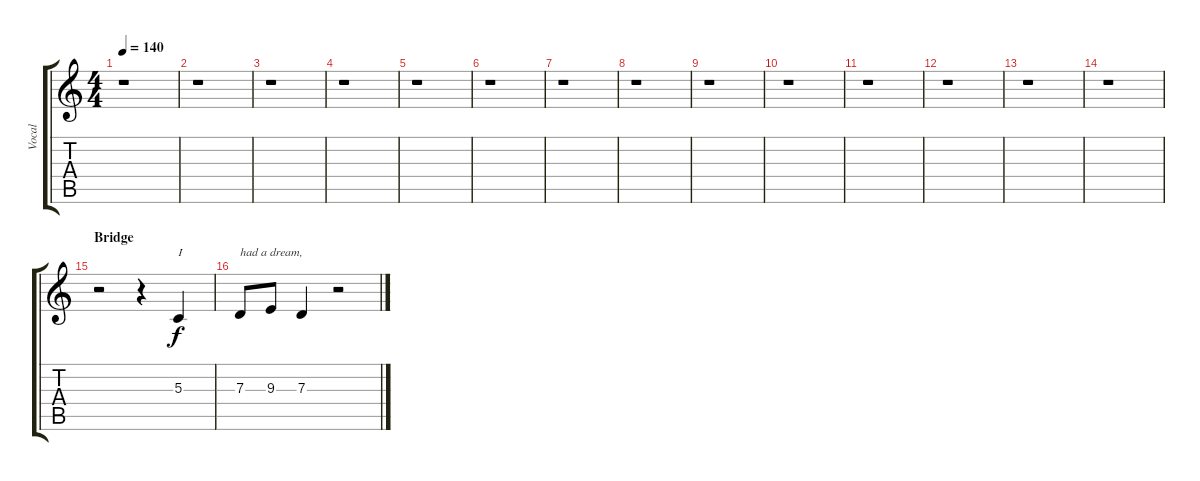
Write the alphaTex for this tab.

\track ("Vocal" "Vocal") {instrument flute}
\staff {score tabs}
\tuning (E4 B3 G3 D3 A2 E2) {hide}
\ts (4 4)
\tempo 140
\clef g2
\ks c
r.1{dy f} |
r.1 |
r.1 |
r.1 |
r.1 |
r.1 |
r.1 |
r.1 |
r.1 |
r.1 |
r.1 |
r.1 |
r.1 |
r.1 |
\section ("" "Bridge")
r.2 r.4 5.3.4{txt "I"} |
7.3.8{txt "had a dream,"} 9.3.8 7.3.4 r.2
